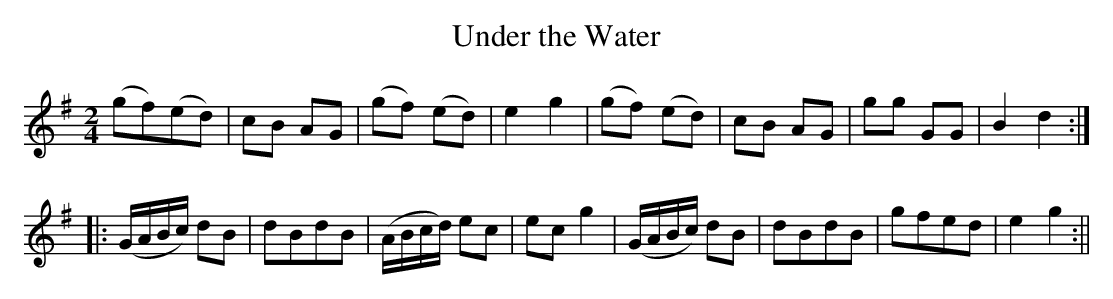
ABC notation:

X:1
T:Under the Water
M:2/4
L:1/8
K:G
(gf)(ed)|cB AG|(gf) (ed)|e2 g2|(gf) (ed)|cB AG|gg GG|B2 d2:|
|:(G/A/B/c/) dB|dBdB|(A/B/c/d/) ec|ec g2|(G/A/B/c/) dB|dBdB|gfed|e2g2:||
